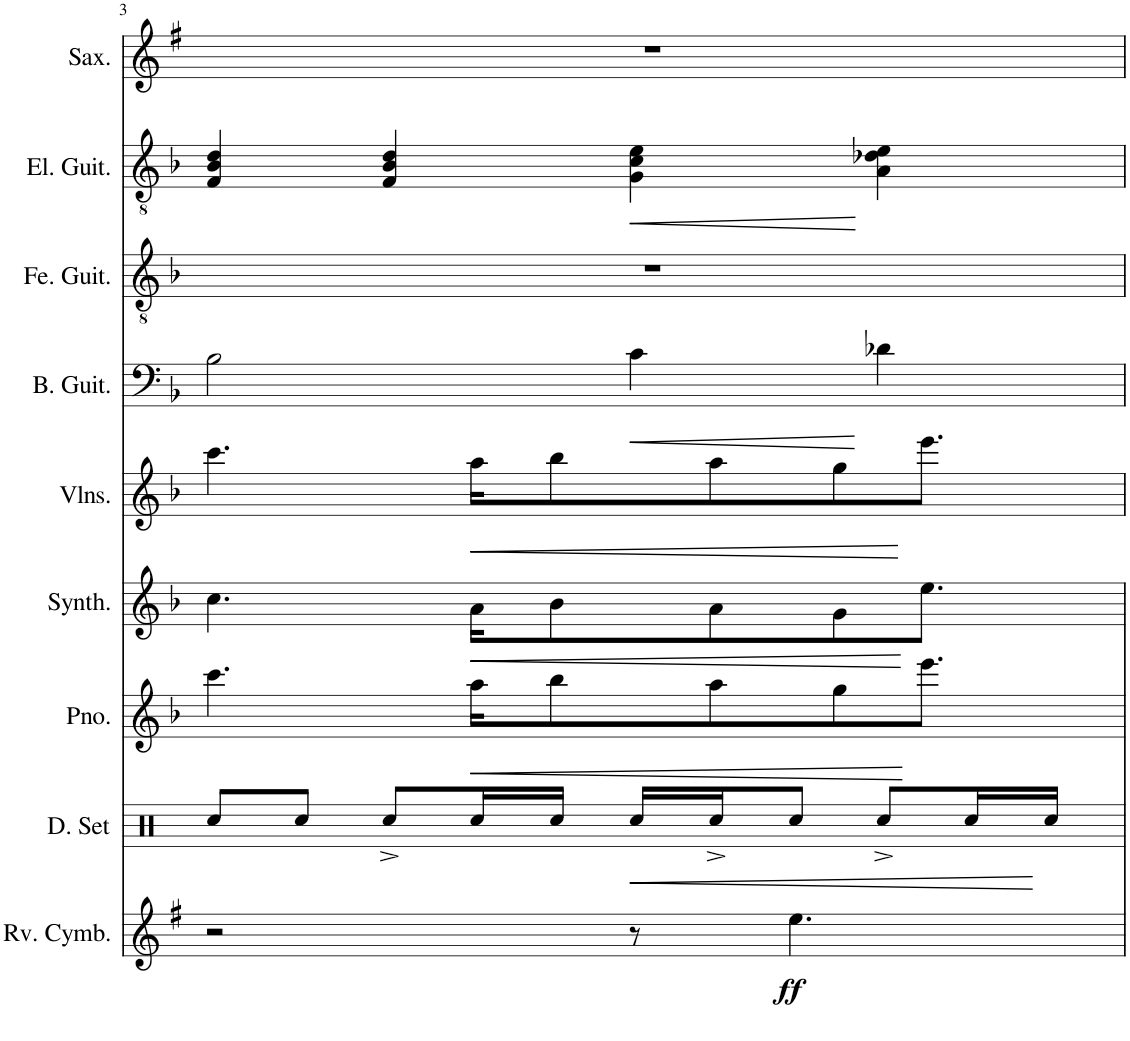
**kern	**dynam	**kern	**dynam	**kern	**dynam	**kern	**dynam	**kern	**dynam	**kern	**dynam	**kern	**kern	**dynam	**kern
*part9	*part9	*part8	*part8	*part7	*part7	*part6	*part6	*part5	*part5	*part4	*part4	*part3	*part2	*part2	*part1
*staff9	*staff9	*staff8	*staff8	*staff7	*staff7	*staff6	*staff6	*staff5	*staff5	*staff4	*staff4	*staff3	*staff2	*staff2	*staff1
*I"Reverse Cymbal	*	*I"Drumset	*	*I"Piano	*	*I"Effect Synthesizer	*	*I"Violins	*	*I"Bass Guitar	*	*I"Feedback Guitar	*I"Electric Guitar	*	*I"Saxophone
*I'Rv. Cymb.	*	*I'D. Set	*	*I'Pno.	*	*I'Synth.	*	*I'Vlns.	*	*I'B. Guit.	*	*I'Fe. Guit.	*I'El. Guit.	*	*I'Sax.
!!LO:PB:g=z
*clefG2	*	*clefX	*	*clefG2	*	*clefG2	*	*clefG2	*	*clefF4	*	*clefGv2	*clefGv2	*	*clefG2
*Trd1c2	*	*	*	*	*	*	*	*	*	*Trd7c12	*	*	*	*	*Trd8c14
*k[f#]	*	*k[]	*	*k[b-]	*	*k[b-]	*	*k[b-]	*	*k[b-]	*	*k[b-]	*k[b-]	*	*k[f#]
*M4/4	*	*M4/4	*	*M4/4	*	*M4/4	*	*M4/4	*	*M4/4	*	*M4/4	*M4/4	*	*M4/4
=3	=3	=3	=3	=3	=3	=3	=3	=3	=3	=3	=3	=3	=3	=3	=3
2r	.	8Rcc/L	.	4.ccc\	.	4.cc\	.	4.ccc\	.	2B-\	.	1r	4F/ 4B-/ 4d/	.	1r
.	.	8Rcc/J	.	.	.	.	.	.	.	.	.	.	.	.	.
.	.	8Rcc^/L	.	.	.	.	.	.	.	.	.	.	4F/ 4B-/ 4d/	.	.
!	!	!	!	!	!LO:HP:b	!	!LO:HP:b	!	!LO:HP:b	!	!	!	!	!	!
.	.	16Rcc/L	.	16aa\KL	<	16a\KL	<	16aa\KL	<	.	.	.	.	.	.
.	.	16Rcc/JJ	.	8bb-\	.	8b-\	.	8bb-\	.	.	.	.	.	.	.
!	!	!	!LO:HP:b	!	!	!	!	!	!	!	!LO:HP:b	!	!	!LO:HP:b	!
8r	.	16Rcc/LL	<	.	.	.	.	.	.	4c\	<	.	4G\ 4c\ 4e\	<	.
.	.	16Rcc^/J	.	8aa\	.	8a\	.	8aa\	.	.	.	.	.	.	.
!	!LO:DY:b	!	!	!	!	!	!	!	!	!	!	!	!	!	!
4.ee\	ff	8Rcc/J	.	.	.	.	.	.	.	.	.	.	.	.	.
.	.	.	.	8gg\	.	8g\	.	8gg\	.	.	.	.	.	.	.
.	.	8Rcc^/L	.	.	.	.	.	.	.	4d-X\	[	.	4A\ 4d-X\ 4e\	[	.
.	.	.	.	8.eee\J	[	8.ee\J	[	8.eee\J	[	.	.	.	.	.	.
.	.	16Rcc/L	.	.	.	.	.	.	.	.	.	.	.	.	.
.	.	16Rcc/JJ	[	.	.	.	.	.	.	.	.	.	.	.	.
=	=	=	=	=	=	=	=	=	=	=	=	=	=	=	=
*-	*-	*-	*-	*-	*-	*-	*-	*-	*-	*-	*-	*-	*-	*-	*-
